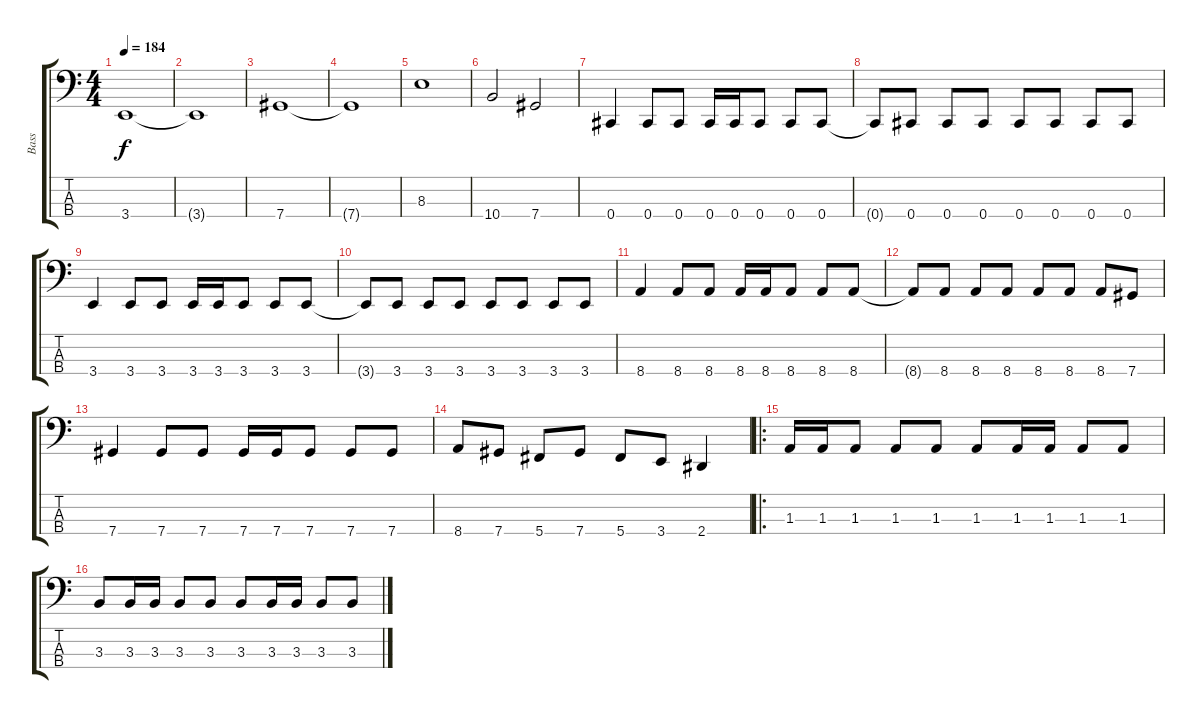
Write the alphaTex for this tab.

\track ("Bass" "Bass") {instrument electricbasspick}
\staff {score tabs}
\tuning (Gb2 Db2 Ab1 Db1) {hide}
\ts (4 4)
\tempo 184
\clef f4
\ks c
3.4.1{dy f} |
3.4{t}.1 |
7.4.1 |
7.4{t}.1 |
8.3.1 |
10.4.2 7.4.2 |
0.4.4 0.4.8 0.4.8 0.4.16 0.4.16 0.4.8 0.4.8 0.4.8 |
0.4{t}.8 0.4.8 0.4.8 0.4.8 0.4.8 0.4.8 0.4.8 0.4.8 |
3.4.4 3.4.8 3.4.8 3.4.16 3.4.16 3.4.8 3.4.8 3.4.8 |
3.4{t}.8 3.4.8 3.4.8 3.4.8 3.4.8 3.4.8 3.4.8 3.4.8 |
8.4.4 8.4.8 8.4.8 8.4.16 8.4.16 8.4.8 8.4.8 8.4.8 |
8.4{t}.8 8.4.8 8.4.8 8.4.8 8.4.8 8.4.8 8.4.8 7.4.8 |
7.4.4 7.4.8 7.4.8 7.4.16 7.4.16 7.4.8 7.4.8 7.4.8 |
8.4.8 7.4.8 5.4.8 7.4.8 5.4.8 3.4.8 2.4.4 |
\ro
1.3.16 1.3.16 1.3.8 1.3.8 1.3.8 1.3.8 1.3.16 1.3.16 1.3.8 1.3.8 |
3.3.8 3.3.16 3.3.16 3.3.8 3.3.8 3.3.8 3.3.16 3.3.16 3.3.8 3.3.8
